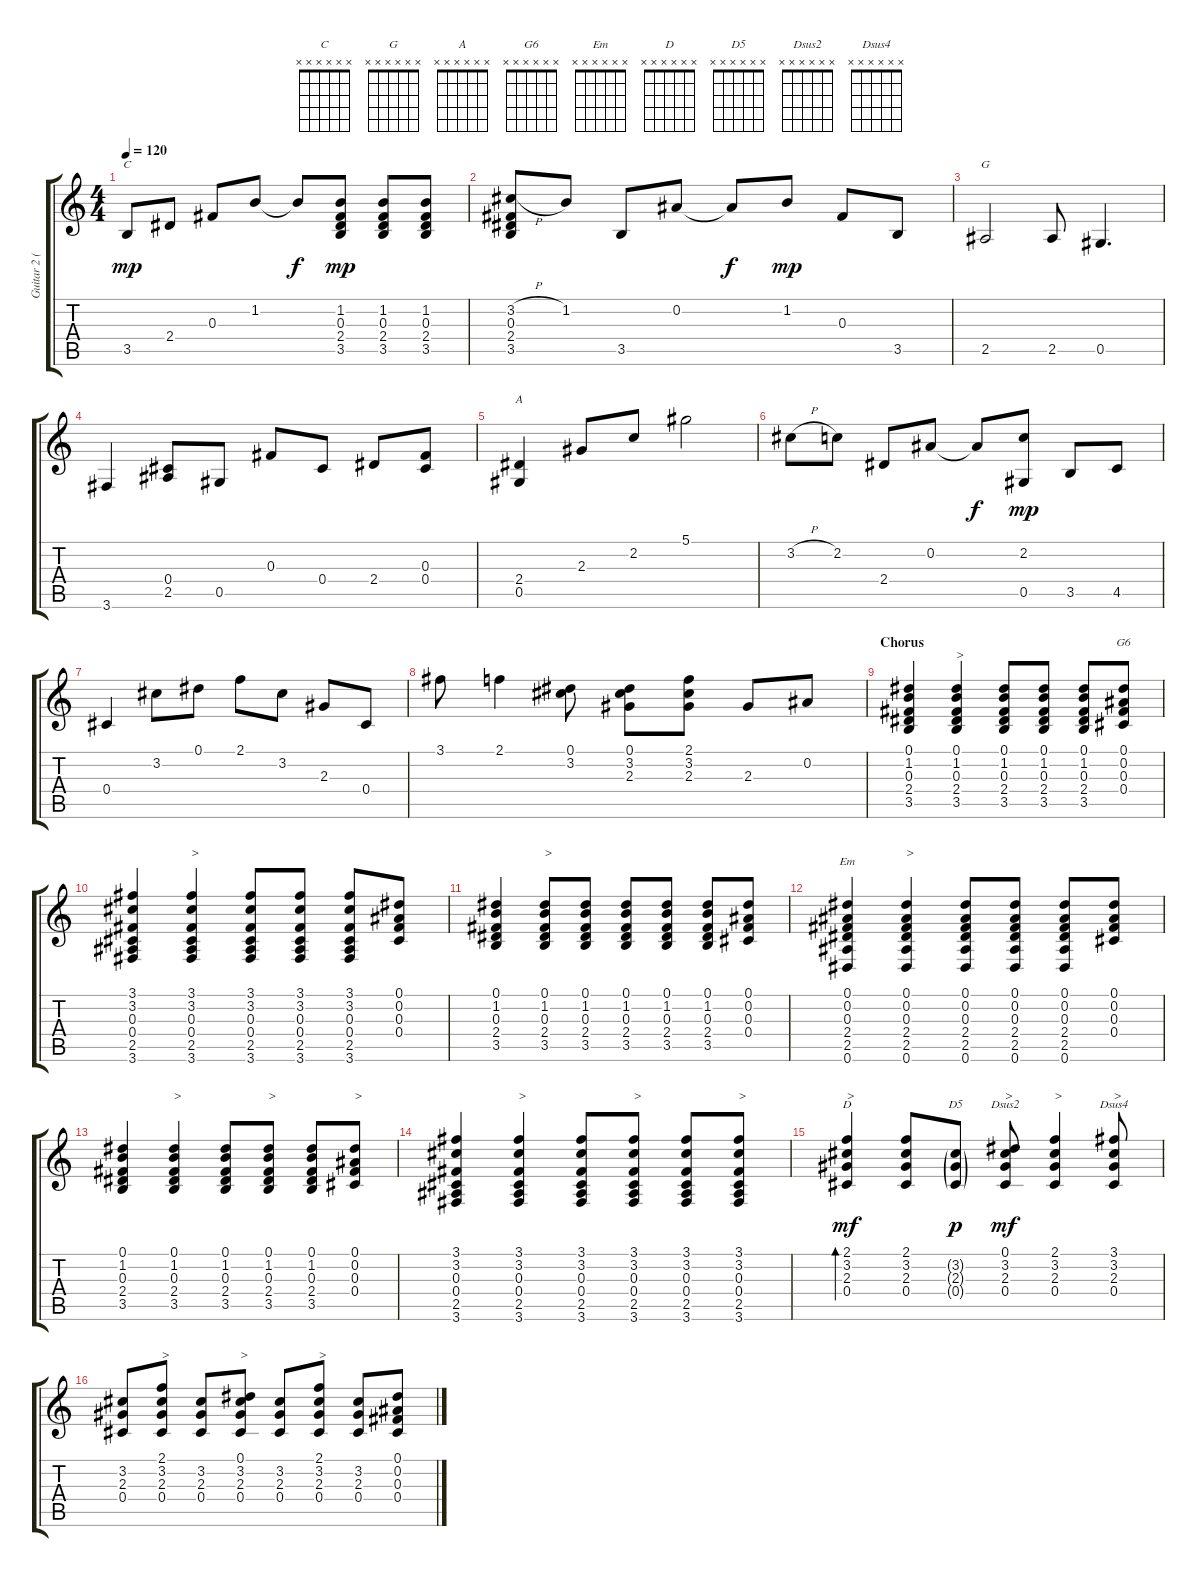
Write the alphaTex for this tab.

\track ("Guitar 2 (Izzy)" "Guitar 2 (") {instrument acousticguitarsteel}
\staff {score tabs}
\tuning (Eb4 Bb3 Gb3 Db3 Ab2 Eb2) {hide}
\chord ("C" x x x x x x)
\chord ("G" x x x x x x)
\chord ("A" x x x x x x)
\chord ("G6" x x x x x x)
\chord ("Em" x x x x x x)
\chord ("D" x x x x x x)
\chord ("D5" x x x x x x)
\chord ("Dsus2" x x x x x x)
\chord ("Dsus4" x x x x x x)
\ts (4 4)
\tempo 120
\clef g2
\ks c
3.5.8{ch "C" dy mp} 2.4.8 0.3.8 1.2.8 1.2{t}.8{dy f} (1.2 0.3 2.4 3.5).8{dy mp} (1.2 0.3 2.4 3.5).8 (1.2 0.3 2.4 3.5).8 |
(3.2{h} 0.3 2.4 3.5).8 1.2.8 3.5.8 0.2.8 0.2{t}.8{dy f} 1.2.8{dy mp} 0.3.8 3.5.8 |
2.5.2{ch "G"} 2.5.8 0.5.4{d} |
3.6.4 (0.4 2.5).8 0.5.8 0.3.8 0.4.8 2.4.8 (0.3 0.4).8 |
(2.4 0.5).4{ch "A"} 2.3.8 2.2.8 5.1.2 |
3.2{h}.8 2.2.8 2.4.8 0.2.8 0.2{t}.8{dy f} (2.2 0.5).8{dy mp} 3.5.8 4.5.8 |
0.4.4 3.2.8 0.1.8 2.1.8 3.2.8 2.3.8 0.4.8 |
3.1.8 2.1.4 (0.1 3.2).8 (0.1 3.2 2.3).8 (2.1 3.2 2.3).8 2.3.8 0.2.8 |
\section ("" "Chorus")
(0.1 1.2 0.3 2.4 3.5).4 (0.1 1.2 0.3 2.4 3.5).4{txt ">"} (0.1 1.2 0.3 2.4 3.5).8 (0.1 1.2 0.3 2.4 3.5).8 (0.1 1.2 0.3 2.4 3.5).8 (0.1 0.2 0.3 0.4).8{ch "G6"} |
(3.1 3.2 0.3 0.4 2.5 3.6).4 (3.1 3.2 0.3 0.4 2.5 3.6).4{txt ">"} (3.1 3.2 0.3 0.4 2.5 3.6).8 (3.1 3.2 0.3 0.4 2.5 3.6).8 (3.1 3.2 0.3 0.4 2.5 3.6).8 (0.1 0.2 0.3 0.4).8 |
(0.1 1.2 0.3 2.4 3.5).4 (0.1 1.2 0.3 2.4 3.5).8{txt ">"} (0.1 1.2 0.3 2.4 3.5).8 (0.1 1.2 0.3 2.4 3.5).8 (0.1 1.2 0.3 2.4 3.5).8 (0.1 1.2 0.3 2.4 3.5).8 (0.1 0.2 0.3 0.4).8 |
(0.1 0.2 0.3 2.4 2.5 0.6).4{ch "Em"} (0.1 0.2 0.3 2.4 2.5 0.6).4{txt ">"} (0.1 0.2 0.3 2.4 2.5 0.6).8 (0.1 0.2 0.3 2.4 2.5 0.6).8 (0.1 0.2 0.3 2.4 2.5 0.6).8 (0.1 0.2 0.3 0.4).8 |
(0.1 1.2 0.3 2.4 3.5).4 (0.1 1.2 0.3 2.4 3.5).4{txt ">"} (0.1 1.2 0.3 2.4 3.5).8 (0.1 1.2 0.3 2.4 3.5).8{txt ">"} (0.1 1.2 0.3 2.4 3.5).8 (0.1 0.2 0.3 0.4).8{txt ">"} |
(3.1 3.2 0.3 0.4 2.5 3.6).4 (3.1 3.2 0.3 0.4 2.5 3.6).4{txt ">"} (3.1 3.2 0.3 0.4 2.5 3.6).8 (3.1 3.2 0.3 0.4 2.5 3.6).8{txt ">"} (3.1 3.2 0.3 0.4 2.5 3.6).8 (3.1 3.2 0.3 0.4 2.5 3.6).8{txt ">"} |
(2.1 3.2 2.3 0.4).4{bd 120 ch "D" txt ">" dy mf} (2.1 3.2 2.3 0.4).8 (3.2{g} 2.3{g} 0.4{g}).8{ch "D5" dy p} (0.1 3.2 2.3 0.4).8{ch "Dsus2" txt ">" dy mf} (2.1 3.2 2.3 0.4).4{txt ">"} (3.1 3.2 2.3 0.4).8{ch "Dsus4" txt ">"} |
(3.2 2.3 0.4).8 (2.1 3.2 2.3 0.4).8{txt ">"} (3.2 2.3 0.4).8 (0.1 3.2 2.3 0.4).8{txt ">"} (3.2 2.3 0.4).8 (2.1 3.2 2.3 0.4).8{txt ">"} (3.2 2.3 0.4).8 (0.1 0.2 0.3 0.4).8
